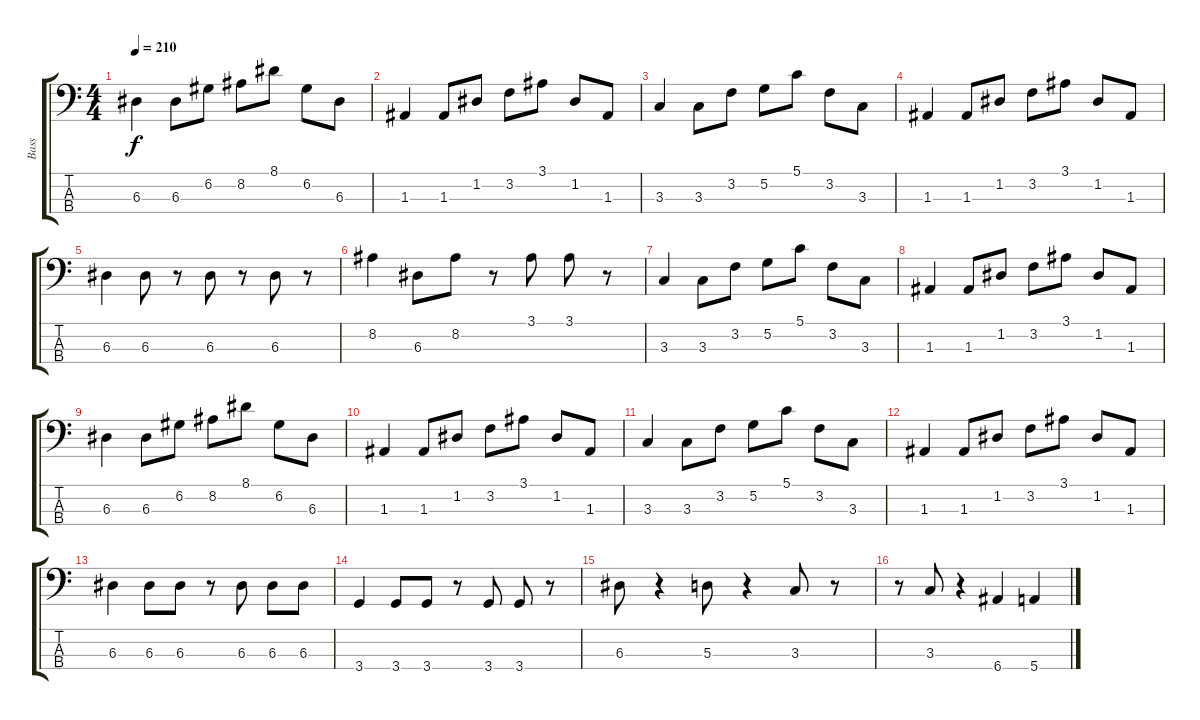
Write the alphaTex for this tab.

\track ("Bass" "Bass") {instrument electricbassfinger}
\staff {score tabs}
\tuning (G2 D2 A1 E1) {hide}
\ts (4 4)
\tempo 210
\clef f4
\ks c
6.3.4{dy f} 6.3.8 6.2.8 8.2.8 8.1.8 6.2.8 6.3.8 |
1.3.4 1.3.8 1.2.8 3.2.8 3.1.8 1.2.8 1.3.8 |
3.3.4 3.3.8 3.2.8 5.2.8 5.1.8 3.2.8 3.3.8 |
1.3.4 1.3.8 1.2.8 3.2.8 3.1.8 1.2.8 1.3.8 |
6.3.4 6.3.8 r.8 6.3.8 r.8 6.3.8 r.8 |
8.2.4 6.3.8 8.2.8 r.8 3.1.8 3.1.8 r.8 |
3.3.4 3.3.8 3.2.8 5.2.8 5.1.8 3.2.8 3.3.8 |
1.3.4 1.3.8 1.2.8 3.2.8 3.1.8 1.2.8 1.3.8 |
6.3.4 6.3.8 6.2.8 8.2.8 8.1.8 6.2.8 6.3.8 |
1.3.4 1.3.8 1.2.8 3.2.8 3.1.8 1.2.8 1.3.8 |
3.3.4 3.3.8 3.2.8 5.2.8 5.1.8 3.2.8 3.3.8 |
1.3.4 1.3.8 1.2.8 3.2.8 3.1.8 1.2.8 1.3.8 |
6.3.4 6.3.8 6.3.8 r.8 6.3.8 6.3.8 6.3.8 |
3.4.4 3.4.8 3.4.8 r.8 3.4.8 3.4.8 r.8 |
6.3.8 r.4 5.3.8 r.4 3.3.8 r.8 |
r.8 3.3.8 r.4 6.4.4 5.4.4
